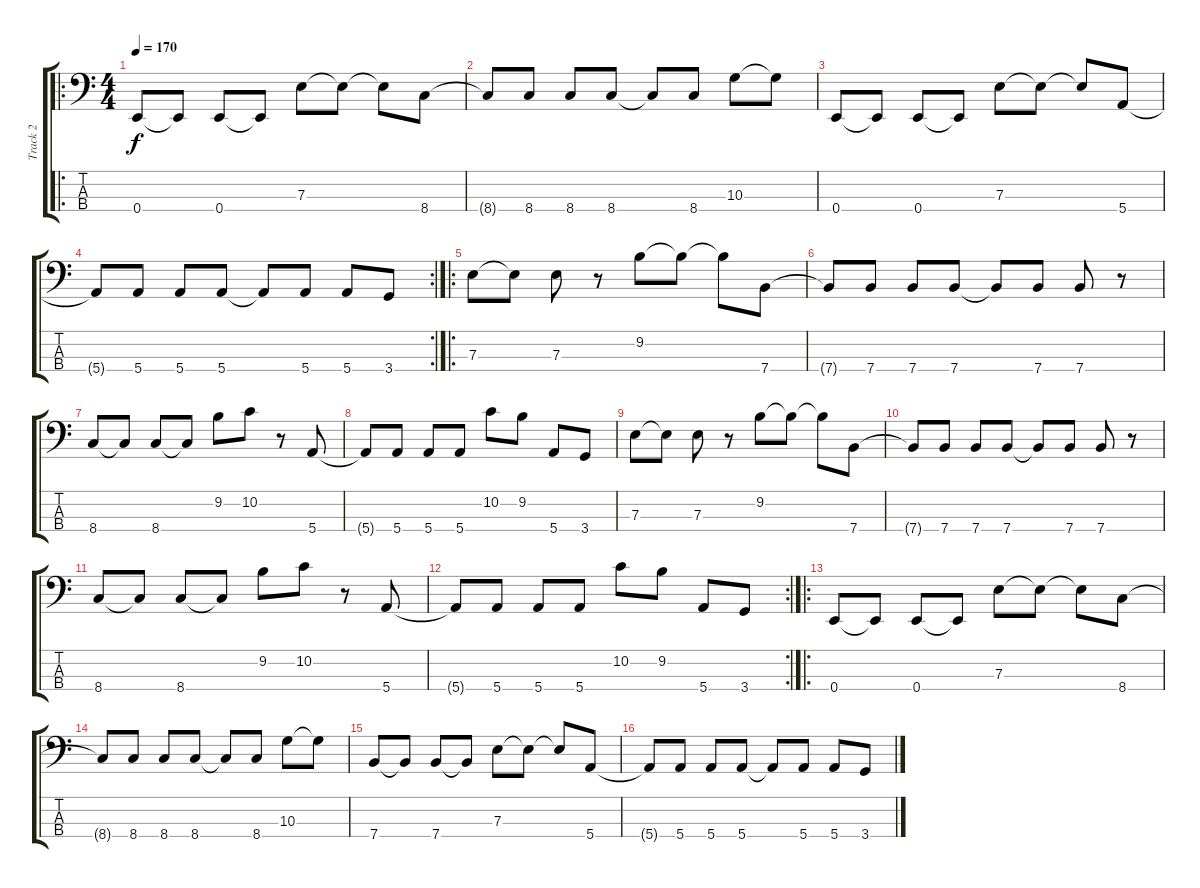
\track ("Track 2" "Track 2") {instrument electricbassfinger}
\staff {score tabs}
\tuning (G2 D2 A1 E1) {hide}
\ro
\ts (4 4)
\tempo 170
\clef f4
\ks c
0.4.8{dy f} 0.4{t}.8 0.4.8 0.4{t}.8 7.3.8 7.3{t}.8 7.3{t}.8 8.4.8 |
8.4{t}.8 8.4.8 8.4.8 8.4.8 8.4{t}.8 8.4.8 10.3.8 10.3{t}.8 |
0.4.8 0.4{t}.8 0.4.8 0.4{t}.8 7.3.8 7.3{t}.8 7.3{t}.8 5.4.8 |
\rc 2
5.4{t}.8 5.4.8 5.4.8 5.4.8 5.4{t}.8 5.4.8 5.4.8 3.4.8 |
\ro
7.3.8 7.3{t}.8 7.3.8 r.8 9.2.8 9.2{t}.8 9.2{t}.8 7.4.8 |
7.4{t}.8 7.4.8 7.4.8 7.4.8 7.4{t}.8 7.4.8 7.4.8 r.8 |
8.4.8 8.4{t}.8 8.4.8 8.4{t}.8 9.2.8 10.2.8 r.8 5.4.8 |
5.4{t}.8 5.4.8 5.4.8 5.4.8 10.2.8 9.2.8 5.4.8 3.4.8 |
7.3.8 7.3{t}.8 7.3.8 r.8 9.2.8 9.2{t}.8 9.2{t}.8 7.4.8 |
7.4{t}.8 7.4.8 7.4.8 7.4.8 7.4{t}.8 7.4.8 7.4.8 r.8 |
8.4.8 8.4{t}.8 8.4.8 8.4{t}.8 9.2.8 10.2.8 r.8 5.4.8 |
\rc 2
5.4{t}.8 5.4.8 5.4.8 5.4.8 10.2.8 9.2.8 5.4.8 3.4.8 |
\ro
0.4.8 0.4{t}.8 0.4.8 0.4{t}.8 7.3.8 7.3{t}.8 7.3{t}.8 8.4.8 |
8.4{t}.8 8.4.8 8.4.8 8.4.8 8.4{t}.8 8.4.8 10.3.8 10.3{t}.8 |
7.4.8 7.4{t}.8 7.4.8 7.4{t}.8 7.3.8 7.3{t}.8 7.3{t}.8 5.4.8 |
5.4{t}.8 5.4.8 5.4.8 5.4.8 5.4{t}.8 5.4.8 5.4.8 3.4.8
